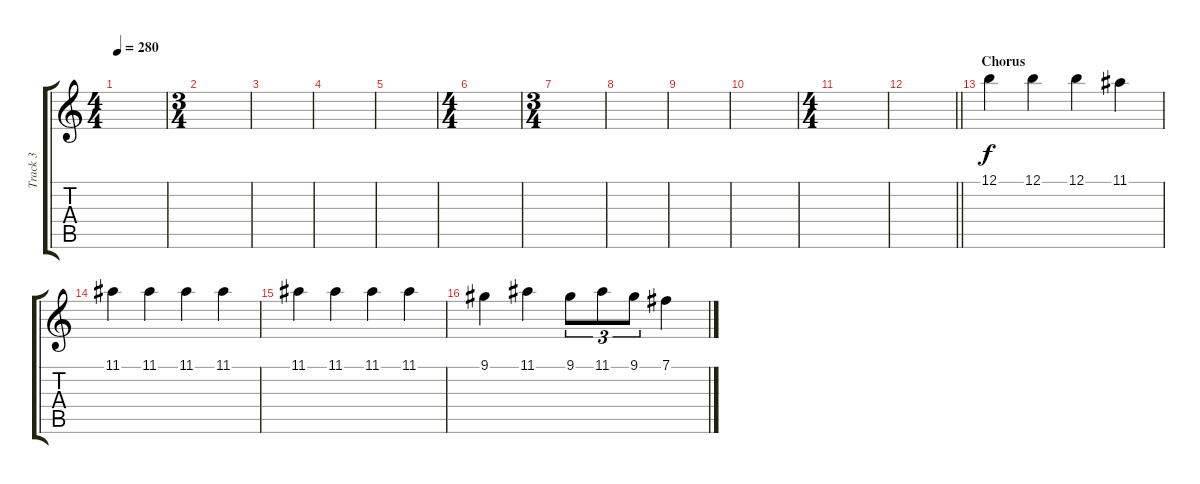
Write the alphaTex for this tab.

\track ("Track 3" "Track 3") {instrument distortionguitar}
\staff {score tabs}
\tuning (B3 Gb3 D3 A2 E2 B1) {hide}
\ts (4 4)
\tempo 280
\clef g2
\ks c
|
\ts (3 4)
|
|
|
|
\ts (4 4)
|
\ts (3 4)
|
|
|
|
\ts (4 4)
|
\barLineRight lightlight
|
\section ("" "Chorus")
12.1.4 12.1.4 12.1.4 11.1.4 |
11.1.4 11.1.4 11.1.4 11.1.4 |
11.1.4 11.1.4 11.1.4 11.1.4 |
9.1.4 11.1.4 9.1.8{tu (3 2)} 11.1.8{tu (3 2)} 9.1.8{tu (3 2)} 7.1.4
